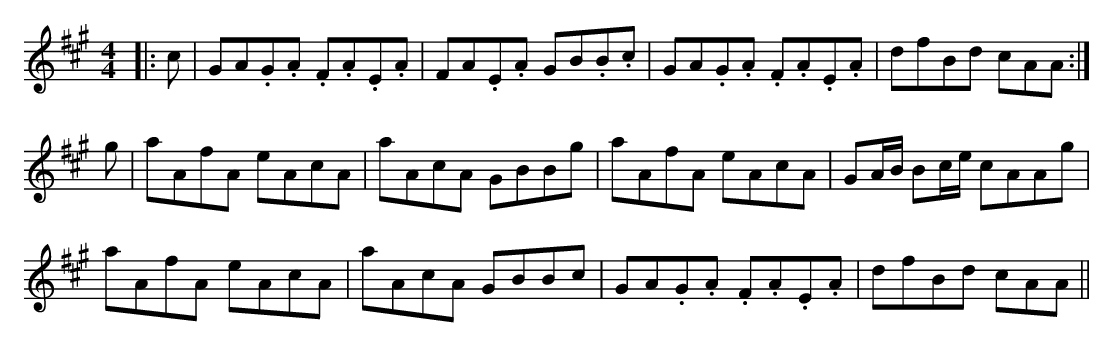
X:1
M:4/4
K:A
|:c|GA.G.A .F.A.E.A|FA.E.A GB.B.c|GA.G.A .F.A.E.A|dfBd cAA:|
g|aAfA eAcA|aAcA GBBg|aAfA eAcA|GA/B/ Bc/e/ cAAg|
aAfA eAcA|aAcA GBBc|GA.G.A .F.A.E.A|dfBd cAA||
